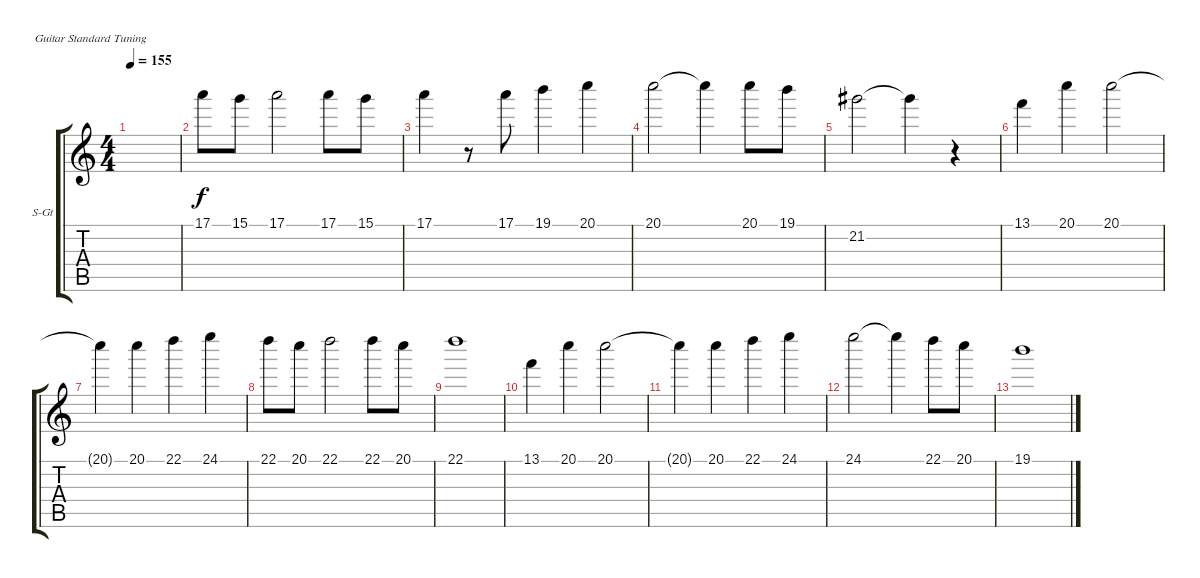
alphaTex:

\defaultSystemsLayout 4
\bracketExtendMode groupsimilarinstruments
\firstSystemTrackNameOrientation horizontal
\otherSystemsTrackNameOrientation horizontal
\track ("Steel Guitar" "S-Gt") {instrument acousticguitarsteel}
\staff {score tabs}
\tuning (E4 B3 G3 D3 A2 E2)
\ts (4 4)
\tempo 155
\clef g2
\ks c
|
17.1.8 15.1.8 17.1.2 17.1.8 15.1.8 |
17.1.4 r.8 17.1.8 19.1.4 20.1.4 |
20.1.2 20.1{t}.4 20.1.8 19.1.8 |
21.2.2 21.2{t}.4 r.4 |
13.1.4 20.1.4 20.1.2 |
20.1{t}.4 20.1.4 22.1.4 24.1.4 |
22.1.8 20.1.8 22.1.2 22.1.8 20.1.8 |
22.1.1 |
13.1.4 20.1.4 20.1.2 |
20.1{t}.4 20.1.4 22.1.4 24.1.4 |
24.1.2 24.1{t}.4 22.1.8 20.1.8 |
19.1.1
